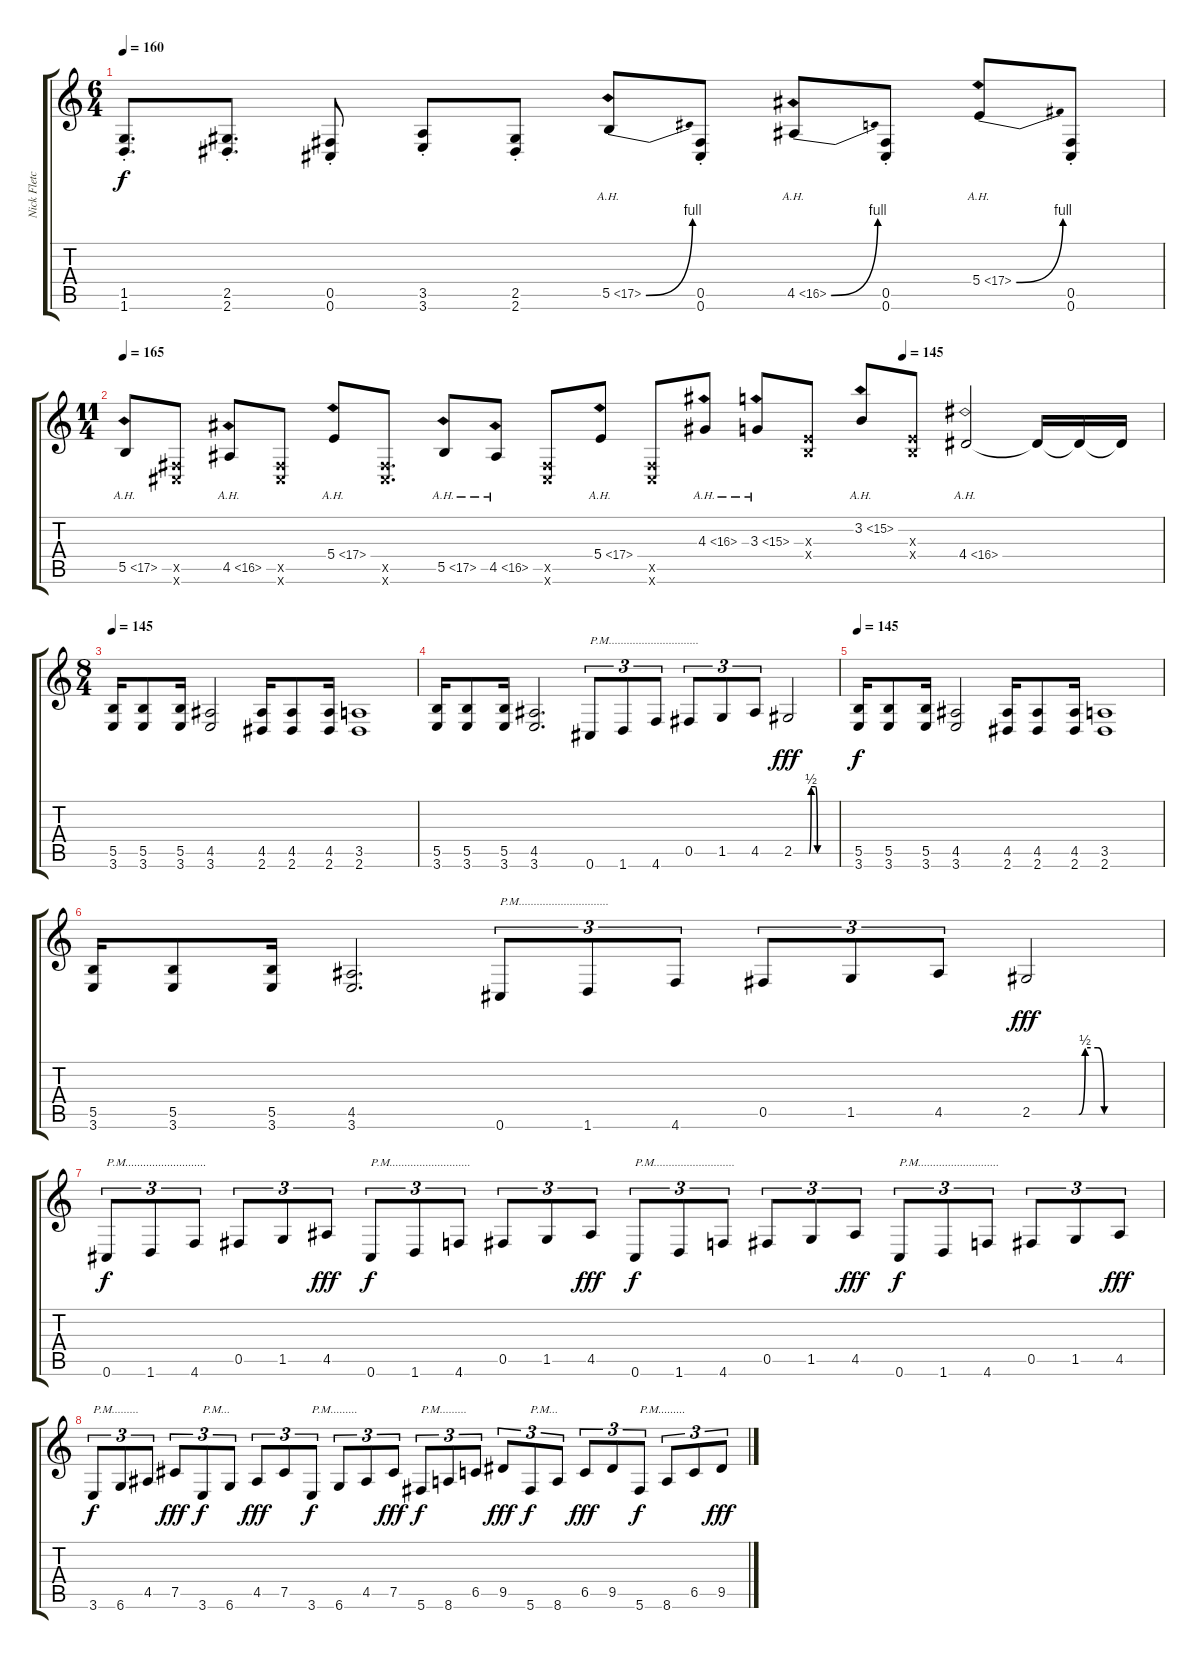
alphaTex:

\track ("Nick Fletcher" "Nick Fletc") {instrument overdrivenguitar}
\staff {score tabs}
\tuning (Db4 Ab3 E3 B2 Gb2 Db2) {hide}
\ts (6 4)
\tempo 160
\clef g2
\ks c
(1.5{st} 1.6).8{d dy f} (2.5{st} 2.6).8{d} (0.5{st} 0.6).8 (3.5{st} 3.6).8 (2.5{st} 2.6).8 5.5{be (bend 0 0 60 4) ah 12}.8 (0.5{st} 0.6).8 4.5{be (bend 0 0 60 4) ah 12}.8 (0.5{st} 0.6).8 5.4{be (bend 0 0 60 4) ah 12}.8 (0.5{st} 0.6).8 |
\ts (11 4)
\tempo 165
\tempo (145 0.75)
5.5{ah 12}.8 (0.5{x} 0.6{x}).8 4.5{ah 12}.8 (0.5{x} 0.6{x}).8 5.4{ah 12}.8 (0.5{x} 0.6{x}).8{d} 5.5{ah 12}.8 4.5{ah 12}.8 (0.5{x} 0.6{x}).8 5.4{ah 12}.8 (0.5{x} 0.6{x}).8 4.3{ah 12}.8 3.3{ah 12}.8 (0.3{x} 0.4{x}).8 3.2{ah 12}.8 (0.3{x} 0.4{x}).8 4.4{ah 12}.2 4.4{t}.16 4.4{t}.16 4.4{t}.16 |
\ts (8 4)
\tempo 145
(5.5 3.6).16 (5.5 3.6).8 (5.5 3.6).16 (4.5 3.6).2 (4.5 2.6).16 (4.5 2.6).8 (4.5 2.6).16 (3.5 2.6).1 |
(5.5 3.6).16 (5.5 3.6).8 (5.5 3.6).16 (4.5 3.6).2{d} 0.6.8{tu (3 2) txt "P.M.............................."} 1.6.8{tu (3 2)} 4.6.8{tu (3 2)} 0.5.8{tu (3 2)} 1.5.8{tu (3 2)} 4.5.8{tu (3 2)} 2.5{be (custom 0 0 22 0 25 2 31 2 34 0 60 0)}.2{dy fff} |
\tempo 145
(5.5 3.6).16{dy f} (5.5 3.6).8 (5.5 3.6).16 (4.5 3.6).2 (4.5 2.6).16 (4.5 2.6).8 (4.5 2.6).16 (3.5 2.6).1 |
(5.5 3.6).16 (5.5 3.6).8 (5.5 3.6).16 (4.5 3.6).2{d} 0.6.8{tu (3 2) txt "P.M.............................."} 1.6.8{tu (3 2)} 4.6.8{tu (3 2)} 0.5.8{tu (3 2)} 1.5.8{tu (3 2)} 4.5.8{tu (3 2)} 2.5{be (custom 0 0 22 0 25 2 31 2 34 0 60 0)}.2{dy fff} |
0.6.8{tu (3 2) txt "P.M..........................." dy f} 1.6.8{tu (3 2)} 4.6.8{tu (3 2)} 0.5.8{tu (3 2)} 1.5.8{tu (3 2)} 4.5.8{tu (3 2) dy fff} 0.6.8{tu (3 2) txt "P.M..........................." dy f} 1.6.8{tu (3 2)} 4.6.8{tu (3 2)} 0.5.8{tu (3 2)} 1.5.8{tu (3 2)} 4.5.8{tu (3 2) dy fff} 0.6.8{tu (3 2) txt "P.M..........................." dy f} 1.6.8{tu (3 2)} 4.6.8{tu (3 2)} 0.5.8{tu (3 2)} 1.5.8{tu (3 2)} 4.5.8{tu (3 2) dy fff} 0.6.8{tu (3 2) txt "P.M..........................." dy f} 1.6.8{tu (3 2)} 4.6.8{tu (3 2)} 0.5.8{tu (3 2)} 1.5.8{tu (3 2)} 4.5.8{tu (3 2) dy fff} |
3.6.8{tu (3 2) txt "P.M........." dy f} 6.6.8{tu (3 2)} 4.5.8{tu (3 2)} 7.5.8{tu (3 2) dy fff} 3.6.8{tu (3 2) txt "P.M..." dy f} 6.6.8{tu (3 2)} 4.5.8{tu (3 2) dy fff} 7.5.8{tu (3 2)} 3.6.8{tu (3 2) txt "P.M........." dy f} 6.6.8{tu (3 2)} 4.5.8{tu (3 2)} 7.5.8{tu (3 2) dy fff} 5.6.8{tu (3 2) txt "P.M........." dy f} 8.6.8{tu (3 2)} 6.5.8{tu (3 2)} 9.5.8{tu (3 2) dy fff} 5.6.8{tu (3 2) txt "P.M..." dy f} 8.6.8{tu (3 2)} 6.5.8{tu (3 2) dy fff} 9.5.8{tu (3 2)} 5.6.8{tu (3 2) txt "P.M........." dy f} 8.6.8{tu (3 2)} 6.5.8{tu (3 2)} 9.5.8{tu (3 2) dy fff}
